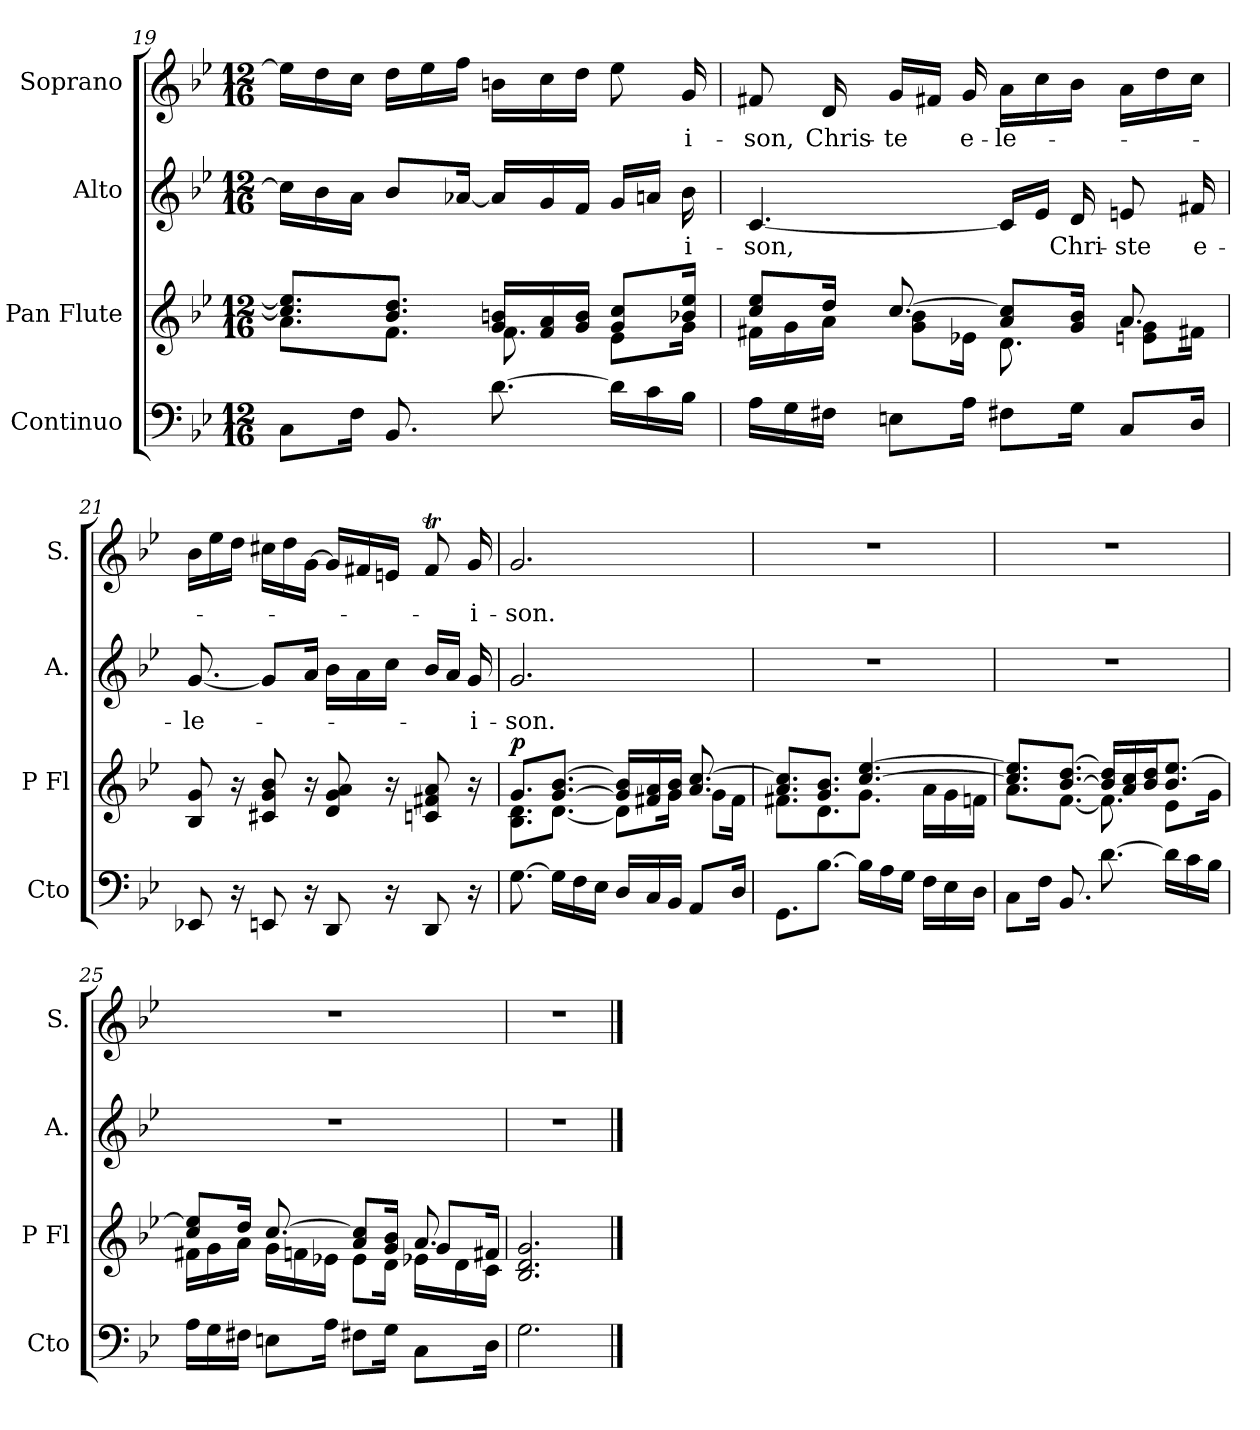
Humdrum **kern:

**kern	**kern	**dynam	**kern	**text	**kern	**text
*part4	*part3	*part3	*part2	*part2	*part1	*part1
*staff4	*staff3	*staff3	*staff2	*staff2	*staff1	*staff1
*I"Continuo	*I"Pan Flute	*	*I"Alto	*	*I"Soprano	*
*I'Cto	*I'P Fl	*	*I'A.	*	*I'S.	*
!!LO:PB:g=z
*clefF4	*clefG2	*	*clefG2	*	*clefG2	*
*k[b-e-]	*k[b-e-]	*	*k[b-e-]	*	*k[b-e-]	*
*M12/16	*M12/16	*	*M12/16	*	*M12/16	*
=19	=19	=19	=19	=19	=19	=19
*	*^	*	*	*	*	*
8C\L	8.cc/] 8.ee-/]L	8.a\L	.	16cc\LL]	.	16ee-\LL]	.
.	.	.	.	16b-\	.	16dd\	.
16F\Jk	.	.	.	16a\JJ	.	16cc\JJ	.
8.BB-/	8.b-/ 8.dd/J	8.f\J	.	8b-/L	.	16dd\LL	.
.	.	.	.	.	.	16ee-\	.
.	.	.	.	[16a-X/Jk	.	16ff\JJ	.
[8.d\	16g/ 16bn/LL	8.f\	.	16a-/LL]	.	16bn\LL	.
.	16f/ 16a/	.	.	16g/	.	16cc\	.
.	16g/ 16b/JJ	.	.	16f/JJ	.	16dd\JJ	.
16d\LL]	8g/ 8cc/L	8e-\L	.	16g/LL	.	8ee-\	.
16c\	.	.	.	16an/JJ	.	.	.
!	!	!	!	!	!LO:LY:b	!	!LO:LY:b
16B-\JJ	16b-X/ 16ee-/Jk	16g\Jk	.	16b-\	-i-	16g/	-i-
=20	=20	=20	=20	=20	=20	=20	=20
!	!	!	!	!	!LO:LY:b	!	!LO:LY:b
16A\LL	8cc/ 8ee-/L	16f#X\LL	.	[4.c/	-son,	8f#X/	-son,
16G\	.	16g\	.	.	.	.	.
!	!	!	!	!	!	!	!LO:LY:b
16F#X\JJ	16dd/Jk	16a\JJ	.	.	.	16d/	Chris-
!	!	!	!	!	!	!	!LO:LY:b
8En\L	[8.cc/	8g\ 8b-\L	.	.	.	16g/LL	-te
.	.	.	.	.	.	16f#X/JJ	.
!	!	!	!	!	!	!	!LO:LY:b
16A\Jk	.	16e-X\Jk	.	.	.	16g/	e-
!	!	!	!	!	!	!	!LO:LY:b
8F#X\L	8a/ 8cc/]L	8.d\	.	16c/LL]	.	16a\LL	-le-
.	.	.	.	16e-/JJ	.	16cc\	.
!	!	!	!	!	!LO:LY:b	!	!
16G\Jk	16g/ 16b-/Jk	.	.	16d/	Chri-	16b-\JJ	.
!	!	!	!	!	!LO:LY:b	!	!
8C/L	8.a/	8en\ 8g\L	.	8en/	-ste	16a\LL	.
.	.	.	.	.	.	16dd\	.
!	!	!	!	!	!LO:LY:b	!	!
16D/Jk	.	16f#X\Jk	.	16f#X/	e-	16cc\JJ	.
!!LO:LB:g=z
=21	=21	=21	=21	=21	=21	=21	=21
!	!	!	!	!	!LO:LY:b	!	!
*	*v	*v	*	*	*	*	*
8EE-X/	8B-/ 8g/	.	[8.g/	-le-	16b-i\LL	.
.	.	.	.	.	16ee-\	.
16r	16r	.	.	.	16dd\JJ	.
8EEn/	8c#X/ 8g/ 8b-/	.	8g/L]	.	16cc#X\LL	.
.	.	.	.	.	16dd\	.
16r	16r	.	16a/Jk	.	[16g\JJ	.
8DD/	8d/ 8g/ 8a/	.	16b-\LL	.	16g/LL]	.
.	.	.	16a\	.	16f#X/	.
16r	16r	.	16cc\JJ	.	16en/JJ	.
8DD/	8cn/ 8f#X/ 8a/	.	16b-/LL	.	8f#t/	.
.	.	.	16a/JJ	.	.	.
!	!	!	!	!LO:LY:b	!	!LO:LY:b
16r	16r	.	16g/	-i-	16g/	-i-
=22	=22	=22	=22	=22	=22	=22
*	*^	*	*	*	*	*
!	!	!	!LO:DY:a	!	!LO:LY:b	!	!LO:LY:b
[8.G\	8.g/L	8.B-\ 8.d\L	p	2.g/	-son.	2.g/	-son.
16G\LL]	[8.g/ [8.b-/J	[8.d\J	.	.	.	.	.
16F\	.	.	.	.	.	.	.
16E-\JJ	.	.	.	.	.	.	.
16D/LL	16g/] 16b-/]LL	8d\L]	.	.	.	.	.
16C/	16f#X/ 16a/	.	.	.	.	.	.
16BB-/JJ	16g/ 16b-/JJ	16g\Jk	.	.	.	.	.
8AA/L	8.a/ [8.cc/	8g\L	.	.	.	.	.
16D/Jk	.	16f#\Jk	.	.	.	.	.
=23	=23	=23	=23	=23	=23	=23	=23
8.GG\L	8.a/ 8.cc/]L	8.f#X\L	.	2.r	.	2.r	.
[8.B-\J	8.g/ 8.b-/J	8.d\	.	.	.	.	.
16B-\LL]	[4.cc/ [4.ee-/	8.g\J	.	.	.	.	.
16A\	.	.	.	.	.	.	.
16G\JJ	.	.	.	.	.	.	.
16F\LL	.	16a\LL	.	.	.	.	.
16E-\	.	16g\	.	.	.	.	.
16D\JJ	.	16fn\JJ	.	.	.	.	.
!!LO:LB:g=z
=24	=24	=24	=24	=24	=24	=24	=24
8C\L	8.cc/] 8.ee-/]L	8.a\L	.	2.r	.	2.r	.
16F\Jk	.	.	.	.	.	.	.
8.BB-/	[8.b-/ [8.dd/J	[8.f\J	.	.	.	.	.
[8.d\	16b-/] 16dd/]LL	8.f\]	.	.	.	.	.
.	16a/ 16cc/	.	.	.	.	.	.
.	16b-/ 16dd/J	.	.	.	.	.	.
16d\LL]	8.b-/ [8.ee-/J	8e-\L	.	.	.	.	.
16c\	.	.	.	.	.	.	.
16B-\JJ	.	16g\Jk	.	.	.	.	.
=25	=25	=25	=25	=25	=25	=25	=25
*	*	*^	*	*	*	*	*
16A\LL	8cc/ 8ee-/]L	16f#X\LL	16ryy	.	2.r	.	2.r	.
*	*	*v	*v	*	*	*	*	*
16G\	.	16g\	.	.	.	.	.
16F#X\JJ	16dd/Jk	16a\JJ	.	.	.	.	.
8En\L	[8.cc/	16g\LL	.	.	.	.	.
.	.	16fn\	.	.	.	.	.
16A\Jk	.	16e-X\JJ	.	.	.	.	.
8F#X\L	8a/ 8cc/]L	8e-\L	.	.	.	.	.
16G\Jk	16g/ 16b-/Jk	16d\Jk	.	.	.	.	.
*	*	*^	*	*	*	*	*
8C\L	8.a/	8g/L	16e-X\LL	.	.	.	.	.
.	.	.	16d\	.	.	.	.	.
16D\Jk	.	16f#X/Jk	16c\JJ	.	.	.	.	.
*	*v	*v	*v	*	*	*	*	*
=26	=26	=26	=26	=26	=26	=26
2.G\	2.B-/ 2.d/ 2.g/	.	2.r	.	2.r	.
==	==	==	==	==	==	==
*-	*-	*-	*-	*-	*-	*-
